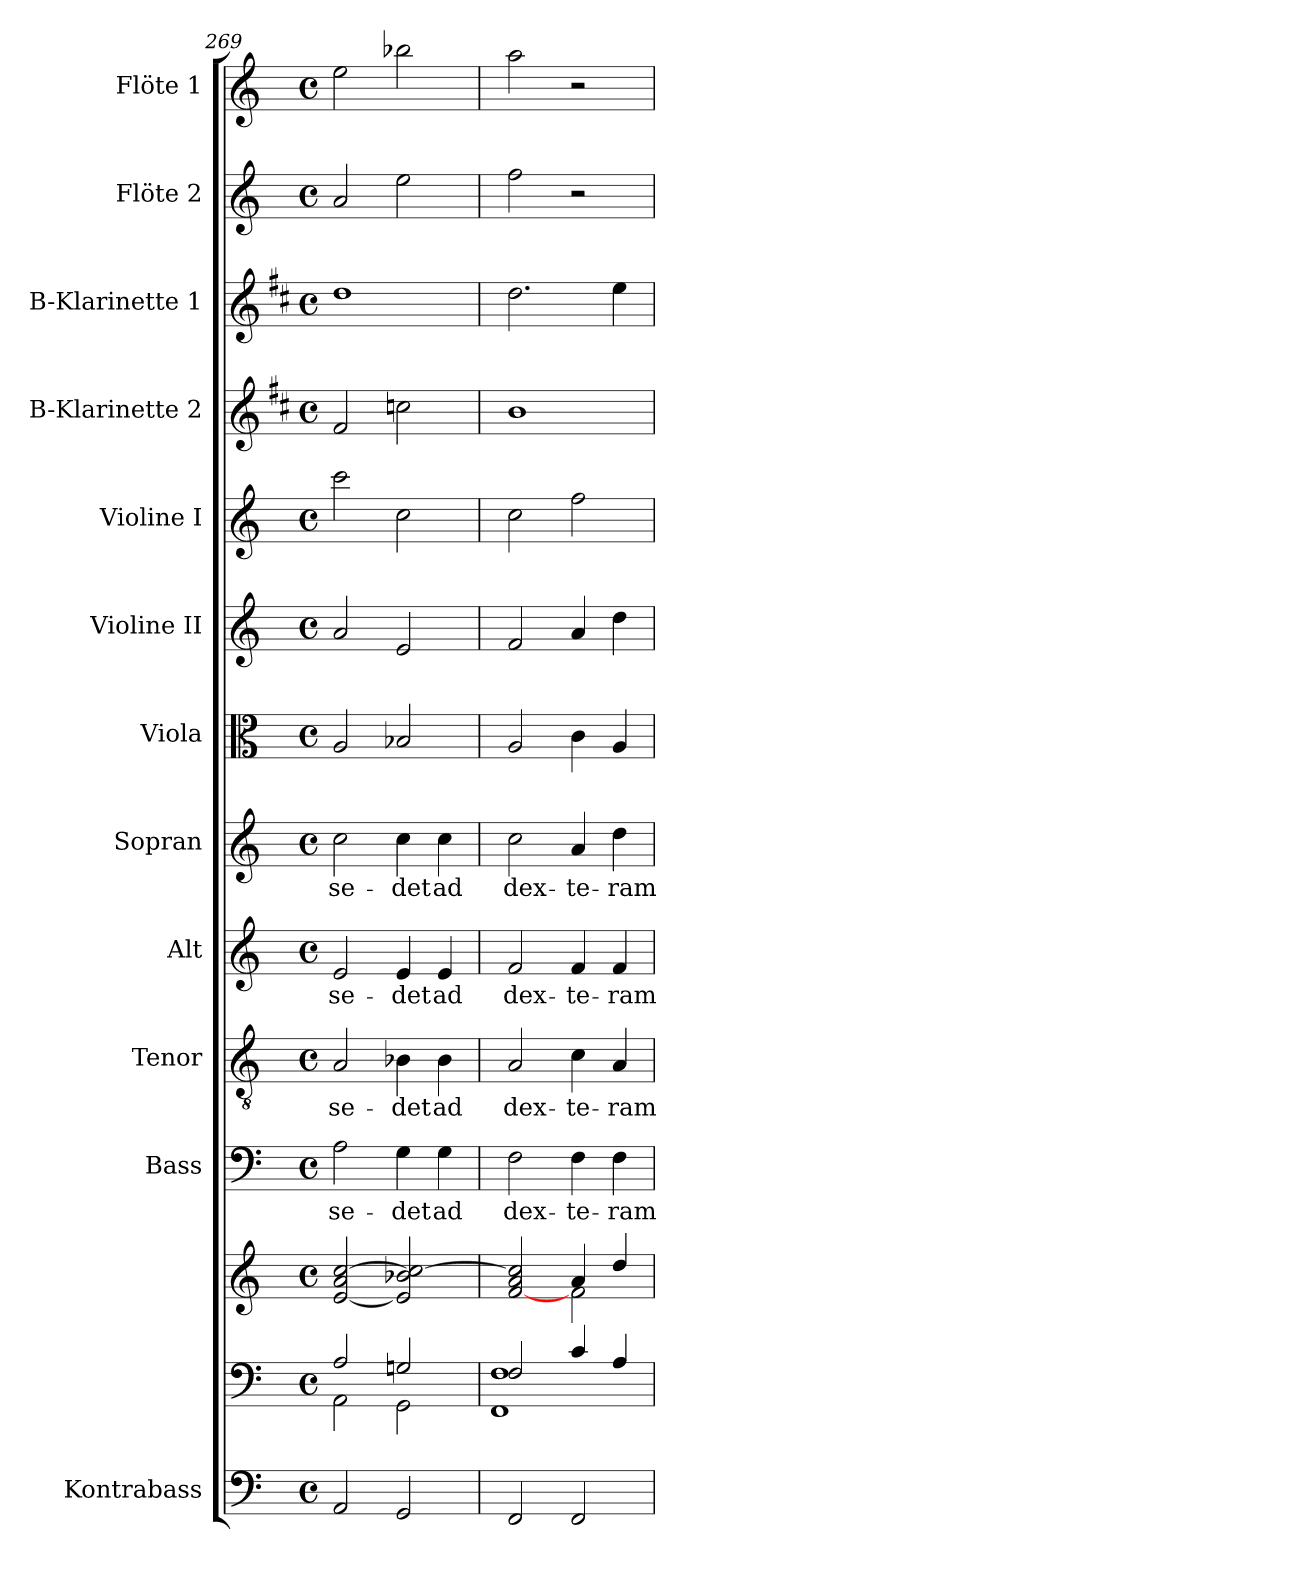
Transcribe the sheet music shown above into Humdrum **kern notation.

**kern	**kern	**kern	**kern	**text	**kern	**text	**kern	**text	**kern	**text	**kern	**kern	**kern	**kern	**kern	**kern	**kern
*part13	*part12	*part12	*part11	*part11	*part10	*part10	*part9	*part9	*part8	*part8	*part7	*part6	*part5	*part4	*part3	*part2	*part1
*staff14	*staff13	*staff12	*staff11	*staff11	*staff10	*staff10	*staff9	*staff9	*staff8	*staff8	*staff7	*staff6	*staff5	*staff4	*staff3	*staff2	*staff1
*I"Kontrabass	*	*	*I"Bass	*	*I"Tenor	*	*I"Alt	*	*I"Sopran	*	*I"Viola	*I"Violine II	*I"Violine I	*I"B-Klarinette 2	*I"B-Klarinette 1	*I"Flöte 2	*I"Flöte 1
*I'Kb.	*	*	*I'B.	*	*I'T.	*	*I'A.	*	*I'S.	*	*I'Vla.	*I'Vl. II	*I'Vl. I	*I'B Kl. 2	*I'B Kl. 1	*I'Fl. 2	*I'Fl. 1
*clefF4	*clefF4	*clefG2	*clefF4	*	*clefGv2	*	*clefG2	*	*clefG2	*	*clefC3	*clefG2	*clefG2	*clefG2	*clefG2	*clefG2	*clefG2
*ITrd7c12	*	*	*	*	*	*	*	*	*	*	*	*	*	*ITrd1c2	*ITrd1c2	*	*
*k[]	*k[]	*k[]	*k[]	*	*k[]	*	*k[]	*	*k[]	*	*k[]	*k[]	*k[]	*k[]	*k[]	*k[]	*k[]
*C:	*C:	*C:	*C:	*	*C:	*	*C:	*	*C:	*	*C:	*C:	*C:	*C:	*C:	*C:	*C:
*M4/4	*M4/4	*M4/4	*M4/4	*	*M4/4	*	*M4/4	*	*M4/4	*	*M4/4	*M4/4	*M4/4	*M4/4	*M4/4	*M4/4	*M4/4
*met(c)	*met(c)	*met(c)	*met(c)	*	*met(c)	*	*met(c)	*	*met(c)	*	*met(c)	*met(c)	*met(c)	*met(c)	*met(c)	*met(c)	*met(c)
=269	=269	=269	=269	=269	=269	=269	=269	=269	=269	=269	=269	=269	=269	=269	=269	=269	=269
*	*^	*	*	*	*	*	*	*	*	*	*	*	*	*	*	*	*
!	!	!	!	!	!LO:LY:b	!	!LO:LY:b	!	!LO:LY:b	!	!LO:LY:b	!	!	!	!	!	!	!
2AAA/	2A/	2AA\	[2e/ 2a/ [2cc/	2A\	se-	2A/	se-	2e/	se-	2cc\	se-	2A/	2a/	2ccc\	2e/	1cc	2a/	2ee\
!	!	!	!	!	!LO:LY:b	!	!LO:LY:b	!	!LO:LY:b	!	!LO:LY:b	!	!	!	!	!	!	!
2GGG/	2Gn/	2GG\	2e/] 2b-X/ 2cc/_	4G\	-det	4B-X\	-det	4e/	-det	4cc\	-det	2B-X/	2e/	2cc\	2b-X\	.	2ee\	2bb-X\
!	!	!	!	!	!LO:LY:b	!	!LO:LY:b	!	!LO:LY:b	!	!LO:LY:b	!	!	!	!	!	!	!
.	.	.	.	4G\	ad	4B-\	ad	4e/	ad	4cc\	ad	.	.	.	.	.	.	.
=270	=270	=270	=270	=270	=270	=270	=270	=270	=270	=270	=270	=270	=270	=270	=270	=270	=270	=270
*	*	*	*^	*	*	*	*	*	*	*	*	*	*	*	*	*	*	*
!	!	!	!	!	!	!LO:LY:b	!	!LO:LY:b	!	!LO:LY:b	!	!LO:LY:b	!	!	!	!	!	!	!
2FFF/	2F/	1FF 1F	[<2f/ 2a/ 2cc/]	2ryy	2F\	dex-	2A/	dex-	2f/	dex-	2cc\	dex-	2A/	2f/	2cc\	1a	2.cc\	2ff\	2aa\
!	!	!	!	!	!	!LO:LY:b	!	!LO:LY:b	!	!LO:LY:b	!	!LO:LY:b	!	!	!	!	!	!	!
2FFF/	4c/	.	4a/	2f\	4F\	-te-	4c\	-te-	4f/	-te-	4a/	-te-	4c\	4a/	2ff\	.	.	2r	2r
!	!	!	!	!	!	!LO:LY:b	!	!LO:LY:b	!	!LO:LY:b	!	!LO:LY:b	!	!	!	!	!	!	!
.	4A/	.	4dd/	.	4F\	-ram	4A/	-ram	4f/	-ram	4dd\	-ram	4A/	4dd\	.	.	4dd\	.	.
*	*v	*v	*	*	*	*	*	*	*	*	*	*	*	*	*	*	*	*	*
*	*	*v	*v	*	*	*	*	*	*	*	*	*	*	*	*	*	*	*
=	=	=	=	=	=	=	=	=	=	=	=	=	=	=	=	=	=
*-	*-	*-	*-	*-	*-	*-	*-	*-	*-	*-	*-	*-	*-	*-	*-	*-	*-
